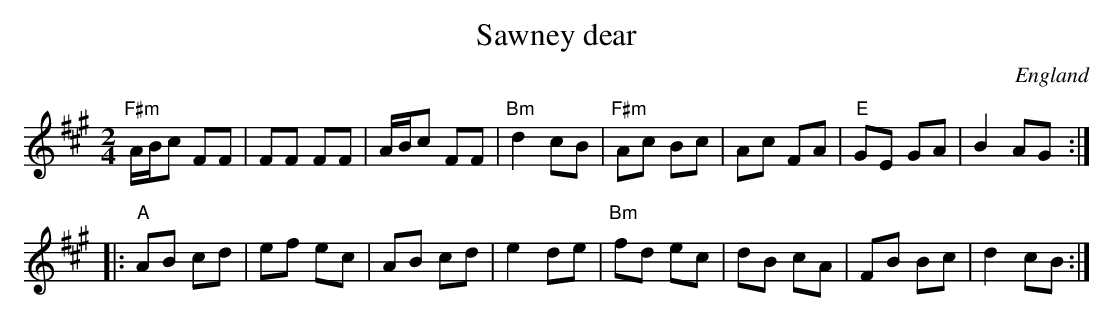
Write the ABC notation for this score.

X:1
T:Sawney dear
O:England
M:2/4
L:1/8
K:A
"F#m"A/B/c FF|FF FF|A/B/c FF|"Bm"d2cB|\
"F#m"Ac Bc|Ac FA|"E"GE GA|B2 AG:|
|:"A"AB cd|ef ec|AB cd|e2 de|\
"Bm"fd ec|dB cA|FB Bc|d2 cB:|
